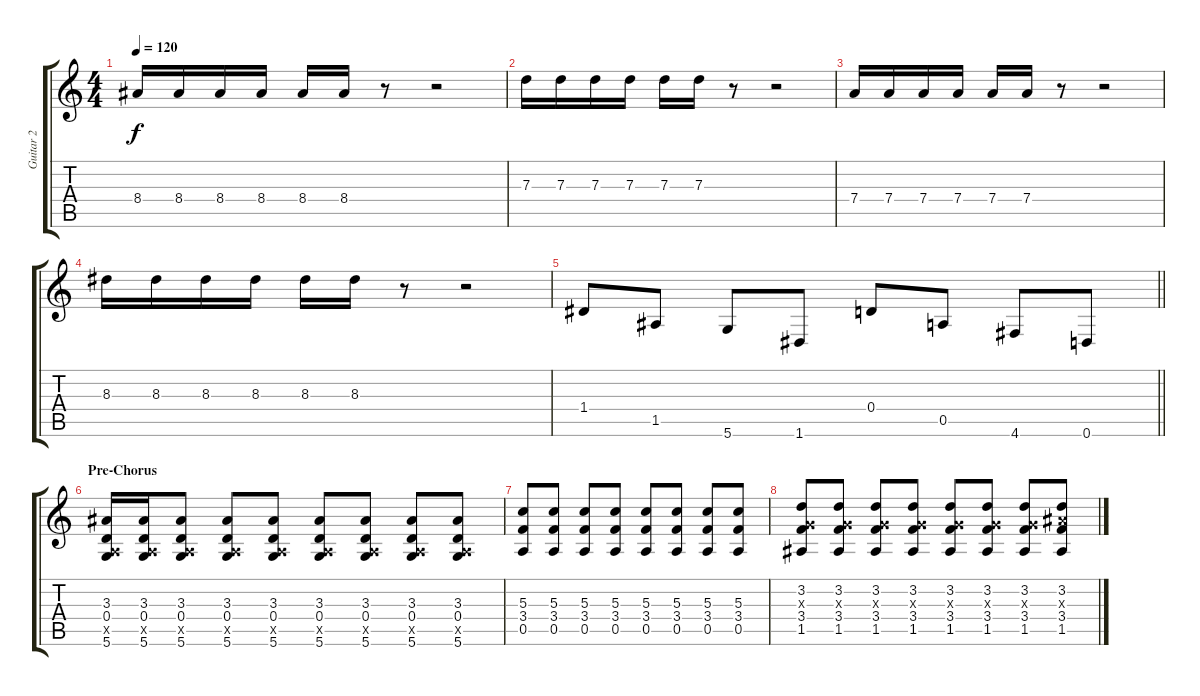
\track ("Guitar 2" "Guitar 2") {instrument overdrivenguitar}
\staff {score tabs}
\tuning (E4 B3 G3 D3 A2 D2) {hide}
\ts (4 4)
\tempo 120
\clef g2
\ks c
8.4.16{dy f} 8.4.16 8.4.16 8.4.16 8.4.16 8.4.16 r.8 r.2 |
7.3.16 7.3.16 7.3.16 7.3.16 7.3.16 7.3.16 r.8 r.2 |
7.4.16 7.4.16 7.4.16 7.4.16 7.4.16 7.4.16 r.8 r.2 |
8.3.16 8.3.16 8.3.16 8.3.16 8.3.16 8.3.16 r.8 r.2 |
\barLineRight lightlight
1.4.8{balance 16} 1.5.8 5.6.8 1.6.8 0.4.8 0.5.8 4.6.8 0.6.8 |
\section ("" "Pre-Chorus")
(3.3 0.4 0.5{x} 5.6).16 (3.3 0.4 0.5{x} 5.6).16 (3.3 0.4 0.5{x} 5.6).8 (3.3 0.4 0.5{x} 5.6).8 (3.3 0.4 0.5{x} 5.6).8 (3.3 0.4 0.5{x} 5.6).8 (3.3 0.4 0.5{x} 5.6).8 (3.3 0.4 0.5{x} 5.6).8 (3.3 0.4 0.5{x} 5.6).8 |
(5.3 3.4 0.5).8 (5.3 3.4 0.5).8 (5.3 3.4 0.5).8 (5.3 3.4 0.5).8 (5.3 3.4 0.5).8 (5.3 3.4 0.5).8 (5.3 3.4 0.5).8 (5.3 3.4 0.5).8 |
(3.2 0.3{x} 3.4 1.5).8 (3.2 0.3{x} 3.4 1.5).8 (3.2 0.3{x} 3.4 1.5).8 (3.2 0.3{x} 3.4 1.5).8 (3.2 0.3{x} 3.4 1.5).8 (3.2 0.3{x} 3.4 1.5).8 (3.2 0.3{x} 3.4 1.5).8 (3.2 3.3{x} 3.4 1.5).8
